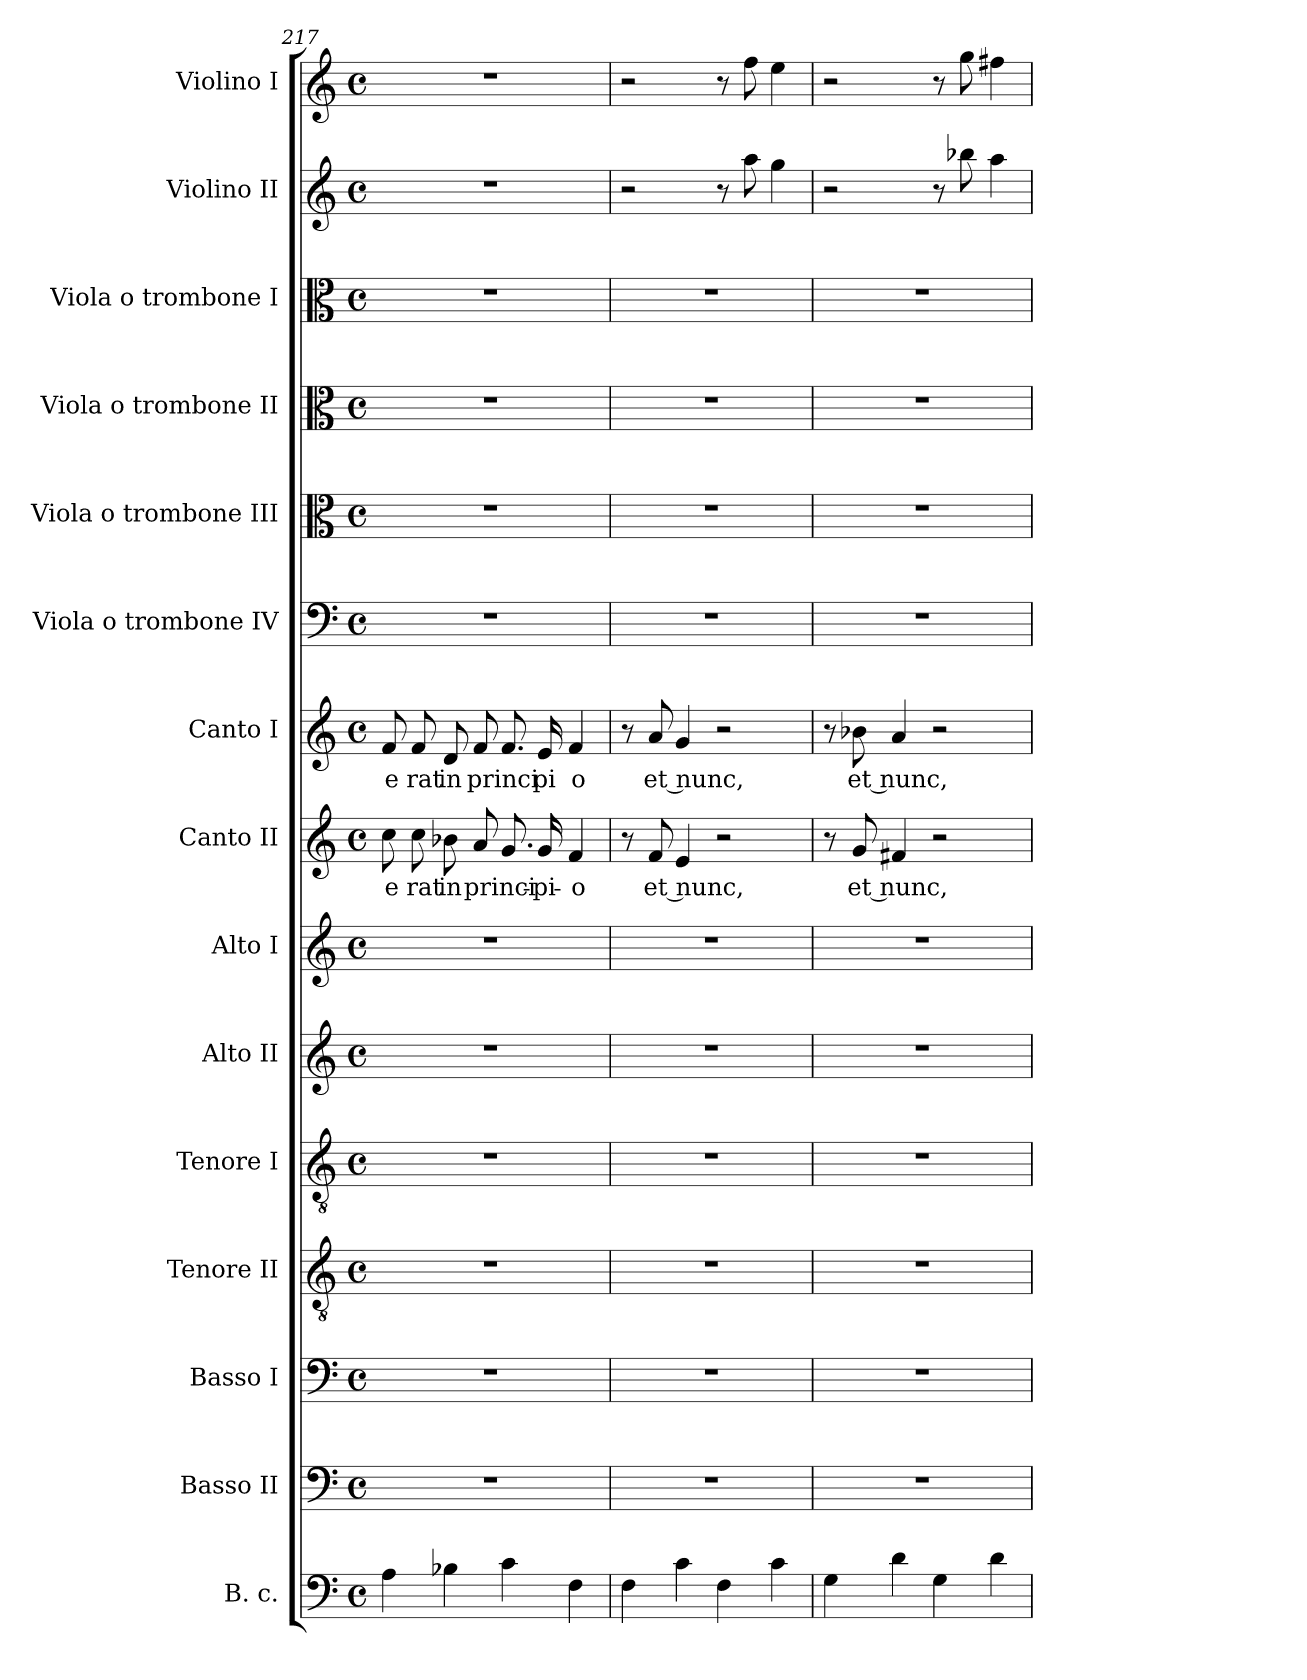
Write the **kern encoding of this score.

**kern	**kern	**kern	**kern	**kern	**kern	**kern	**kern	**text	**kern	**text	**kern	**kern	**kern	**kern	**kern	**kern
*part15	*part14	*part13	*part12	*part11	*part10	*part9	*part8	*part8	*part7	*part7	*part6	*part5	*part4	*part3	*part2	*part1
*staff15	*staff14	*staff13	*staff12	*staff11	*staff10	*staff9	*staff8	*staff8	*staff7	*staff7	*staff6	*staff5	*staff4	*staff3	*staff2	*staff1
*I"B. c.	*I"Basso II	*I"Basso I	*I"Tenore II	*I"Tenore I	*I"Alto II	*I"Alto I	*I"Canto II	*	*I"Canto I	*	*I"Viola o trombone IV	*I"Viola o trombone III	*I"Viola o trombone II	*I"Viola o trombone I	*I"Violino II	*I"Violino I
*	*	*	*	*	*	*	*	*	*	*	*I'Vla	*I'Vla	*I'Vla	*I'Vla	*I'Vln	*I'Vln
*clefF4	*clefF4	*clefF4	*clefGv2	*clefGv2	*clefG2	*clefG2	*clefG2	*	*clefG2	*	*clefF4	*clefC3	*clefC3	*clefC3	*clefG2	*clefG2
*k[]	*k[]	*k[]	*k[]	*k[]	*k[]	*k[]	*k[]	*	*k[]	*	*k[]	*k[]	*k[]	*k[]	*k[]	*k[]
*M4/4	*M4/4	*M4/4	*M4/4	*M4/4	*M4/4	*M4/4	*M4/4	*	*M4/4	*	*M4/4	*M4/4	*M4/4	*M4/4	*M4/4	*M4/4
*met(c)	*met(c)	*met(c)	*met(c)	*met(c)	*met(c)	*met(c)	*met(c)	*	*met(c)	*	*met(c)	*met(c)	*met(c)	*met(c)	*met(c)	*met(c)
=217	=217	=217	=217	=217	=217	=217	=217	=217	=217	=217	=217	=217	=217	=217	=217	=217
!	!	!	!	!	!	!	!	!LO:LY:b	!	!LO:LY:b	!	!	!	!	!	!
4A\	1r	1r	1r	1r	1r	1r	8cc\	e	8f/	e	1r	1r	1r	1r	1r	1r
!	!	!	!	!	!	!	!	!LO:LY:b	!	!LO:LY:b	!	!	!	!	!	!
.	.	.	.	.	.	.	8cc\	rat	8f/	rat	.	.	.	.	.	.
!	!	!	!	!	!	!	!	!LO:LY:b	!	!LO:LY:b	!	!	!	!	!	!
4B-X\	.	.	.	.	.	.	8b-X\	in	8d/	in	.	.	.	.	.	.
!	!	!	!	!	!	!	!	!LO:LY:b	!	!LO:LY:b	!	!	!	!	!	!
.	.	.	.	.	.	.	8a/	princi-	8f/	princi	.	.	.	.	.	.
4c\	.	.	.	.	.	.	8.g/	.	8.f/	.	.	.	.	.	.	.
!	!	!	!	!	!	!	!	!LO:LY:b	!	!LO:LY:b	!	!	!	!	!	!
.	.	.	.	.	.	.	16g/	-pi-	16e/	pi	.	.	.	.	.	.
!	!	!	!	!	!	!	!	!LO:LY:b	!	!LO:LY:b	!	!	!	!	!	!
4F\	.	.	.	.	.	.	4f/	-o	4f/	o	.	.	.	.	.	.
=218	=218	=218	=218	=218	=218	=218	=218	=218	=218	=218	=218	=218	=218	=218	=218	=218
4F\	1r	1r	1r	1r	1r	1r	8r	.	8r	.	1r	1r	1r	1r	2r	2r
!	!	!	!	!	!	!	!	!LO:LY:b	!	!LO:LY:b	!	!	!	!	!	!
.	.	.	.	.	.	.	8f/	et nunc,	8a/	et nunc,	.	.	.	.	.	.
4c\	.	.	.	.	.	.	4e/	.	4g/	.	.	.	.	.	.	.
4F\	.	.	.	.	.	.	2r	.	2r	.	.	.	.	.	8r	8r
.	.	.	.	.	.	.	.	.	.	.	.	.	.	.	8aa\	8ff\
4c\	.	.	.	.	.	.	.	.	.	.	.	.	.	.	4gg\	4ee\
!!LO:PB:g=z
=219	=219	=219	=219	=219	=219	=219	=219	=219	=219	=219	=219	=219	=219	=219	=219	=219
4G\	1r	1r	1r	1r	1r	1r	8r	.	8r	.	1r	1r	1r	1r	2r	2r
!	!	!	!	!	!	!	!	!LO:LY:b	!	!LO:LY:b	!	!	!	!	!	!
.	.	.	.	.	.	.	8g/	et nunc,	8b-X\	et nunc,	.	.	.	.	.	.
4d\	.	.	.	.	.	.	4f#X/	.	4a/	.	.	.	.	.	.	.
4G\	.	.	.	.	.	.	2r	.	2r	.	.	.	.	.	8r	8r
.	.	.	.	.	.	.	.	.	.	.	.	.	.	.	8bb-X\	8gg\
4d\	.	.	.	.	.	.	.	.	.	.	.	.	.	.	4aa\	4ff#X\
=	=	=	=	=	=	=	=	=	=	=	=	=	=	=	=	=
*-	*-	*-	*-	*-	*-	*-	*-	*-	*-	*-	*-	*-	*-	*-	*-	*-
